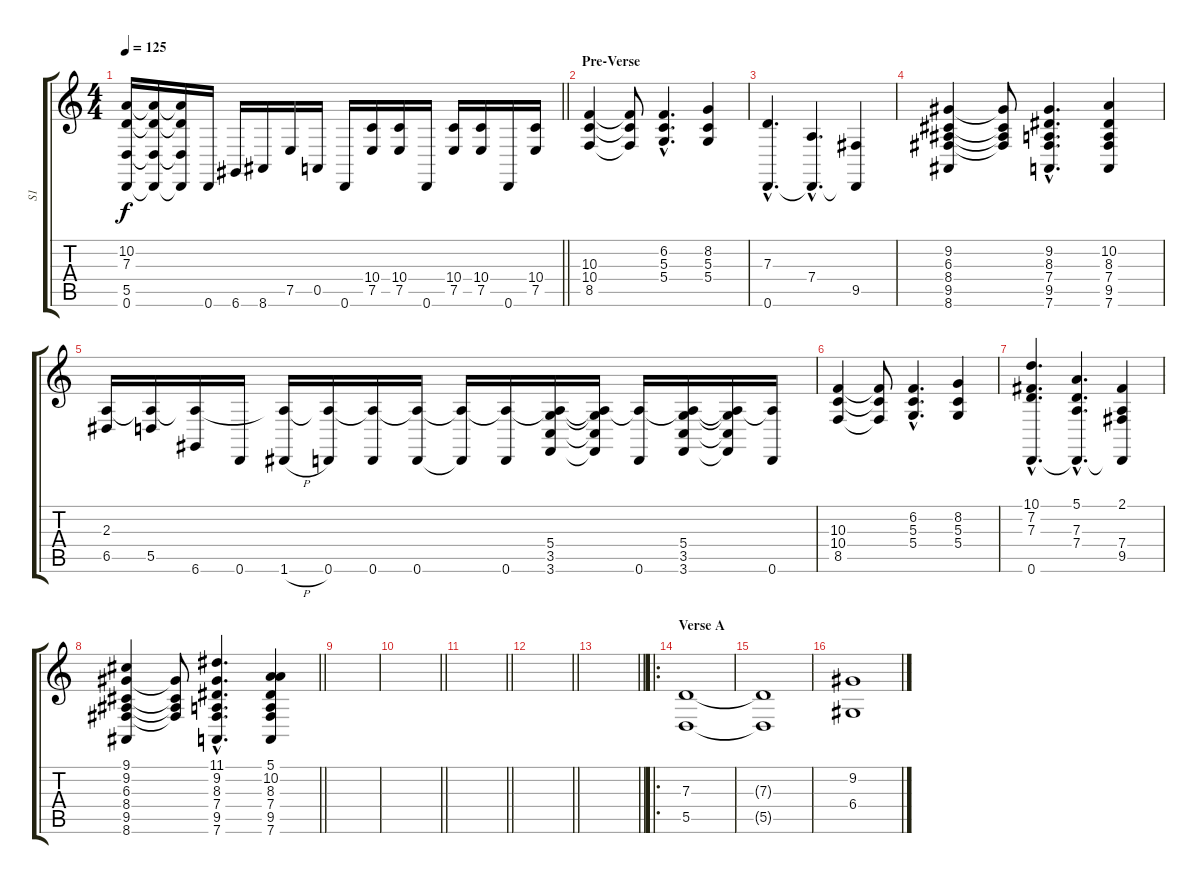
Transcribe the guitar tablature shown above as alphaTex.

\track ("S1" "S1") {instrument lead2sawtooth}
\staff {score tabs}
\tuning (E4 B3 G3 D3 A2 D2) {hide}
\ts (4 4)
\tempo 125
\clef g2
\barLineRight lightlight
\ks c
(10.2 7.3 5.5 0.6).16{dy f} (10.2{t} 7.3{t} 5.5{t} 0.6{t}).16 (10.2{t} 7.3{t} 5.5{t} 0.6{t}).16 0.6.16 6.6.16 8.6.16 7.5.16 0.5.16 0.6.16 (10.4 7.5).16 (10.4 7.5).16 0.6.16 (10.4 7.5).16 (10.4 7.5).16 0.6.16 (10.4 7.5).16 |
\section ("" "Pre-Verse")
(10.3 10.4 8.5).4 (10.3{t} 10.4{t} 8.5{t}).8 (6.2{hac} 5.3{hac} 5.4{hac}).4{d} (8.2 5.3 5.4).4 |
(7.3{hac} 0.6{hac}).4{d} (7.4{hac} 0.6{hac t}).4{d} (9.5 0.6{t}).4 |
(9.2 6.3 8.4 9.5 8.6).4 (9.2{t} 6.3{t} 8.4{t} 9.5{t}).8 (9.2{hac} 8.3{hac} 7.4{hac} 9.5{hac} 7.6{hac}).4{d} (10.2 8.3 7.4 9.5 7.6).4 |
(2.3 6.5).16 (2.3{t} 5.5).16 (2.3{t} 6.6).16 0.6.16 (2.3{t} 1.6{h}).16 (2.3{t} 0.6).16 (2.3{t} 0.6).16 (2.3{t} 0.6).16 (2.3{t} 0.6{t}).16 (2.3{t} 0.6).16 (2.3{t} 5.4 3.5 3.6).16 (2.3{t} 5.4{t} 3.5{t} 3.6{t}).16 (2.3{t} 0.6).16 (2.3{t} 5.4 3.5 3.6).16 (2.3{t} 5.4{t} 3.5{t} 3.6{t}).16 (2.3{t} 0.6).16 |
(10.3 10.4 8.5).4 (10.3{t} 10.4{t} 8.5{t}).8 (6.2{hac} 5.3{hac} 5.4{hac}).4{d} (8.2 5.3 5.4).4 |
(10.1{hac} 7.2{hac} 7.3{hac} 0.6{hac}).4{d} (5.1{hac} 7.3{hac} 7.4{hac} 0.6{hac t}).4{d} (2.1 7.4 9.5 0.6{t}).4 |
\barLineRight lightlight
(9.1 9.2 6.3 8.4 9.5 8.6).4 (9.2{t} 6.3{t} 8.4{t} 9.5{t}).8 (11.1{hac} 9.2{hac} 8.3{hac} 7.4{hac} 9.5{hac} 7.6{hac}).4{d} (5.1 10.2 8.3 7.4 9.5 7.6).4 |
\section ("" "")
|
\barLineRight lightlight
|
\barLineRight lightlight
|
\barLineRight lightlight
|
\barLineRight lightlight
|
\ro
\section ("" "Verse A")
(7.3 5.5).1 |
(7.3{t} 5.5{t}).1 |
(9.2 6.4).1
